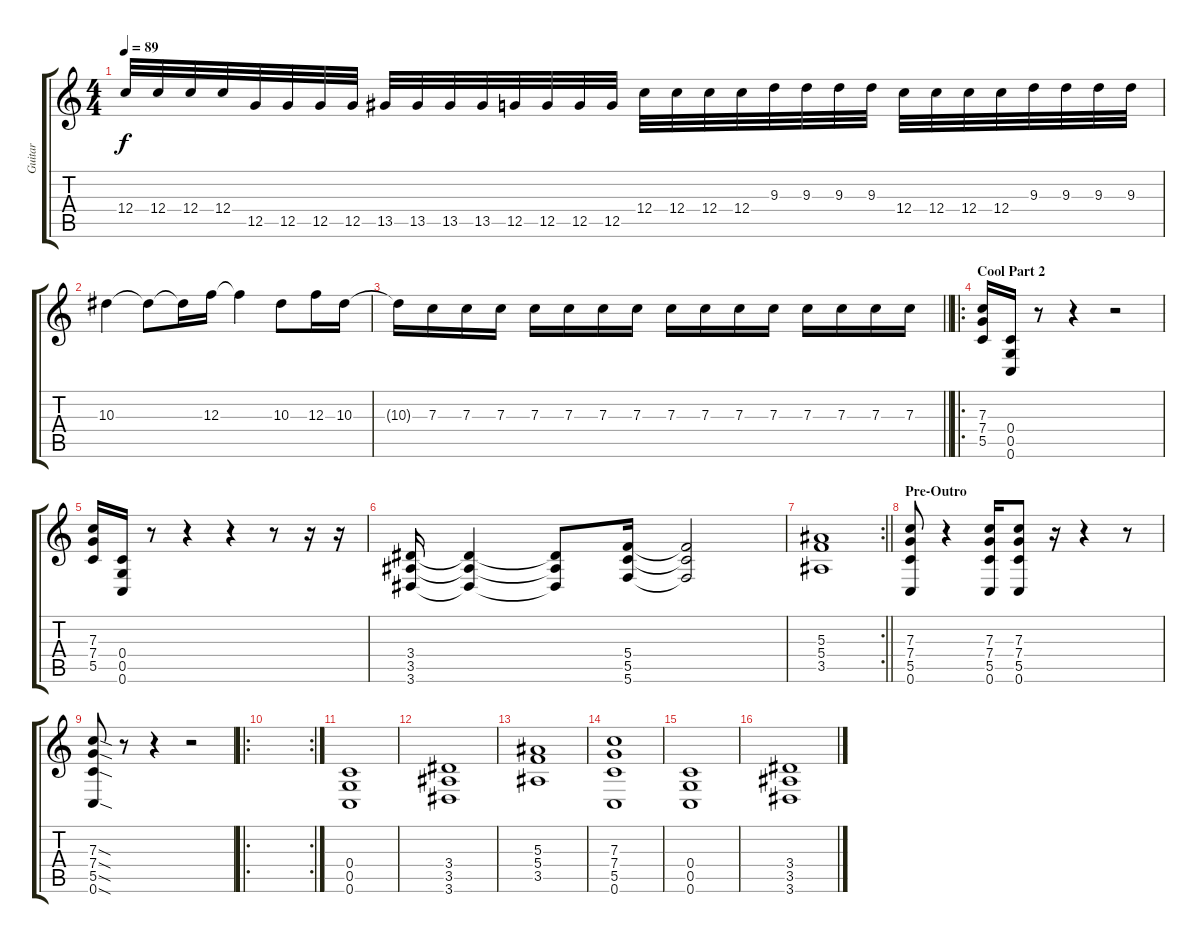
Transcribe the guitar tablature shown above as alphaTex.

\track ("Guitar" "Guitar") {instrument overdrivenguitar}
\staff {score tabs}
\tuning (D4 A3 F3 C3 G2 C2) {hide}
\ts (4 4)
\tempo 89
\clef g2
\ks c
12.4.32{dy f} 12.4.32 12.4.32 12.4.32 12.5.32 12.5.32 12.5.32 12.5.32 13.5.32 13.5.32 13.5.32 13.5.32 12.5.32 12.5.32 12.5.32 12.5.32 12.4.32 12.4.32 12.4.32 12.4.32 9.3.32 9.3.32 9.3.32 9.3.32 12.4.32 12.4.32 12.4.32 12.4.32 9.3.32 9.3.32 9.3.32 9.3.32 |
10.3.4 10.3{t}.8 10.3{t}.16 12.3.16 12.3{t}.4 10.3.8 12.3.16 10.3.16 |
\barLineRight lightlight
10.3{t}.16 7.3.16 7.3.16 7.3.16 7.3.16 7.3.16 7.3.16 7.3.16 7.3.16 7.3.16 7.3.16 7.3.16 7.3.16 7.3.16 7.3.16 7.3.16 |
\ro
\section ("" "Cool Part 2")
(7.3 7.4 5.5).16 (0.4 0.5 0.6).16 r.8 r.4 r.2 |
(7.3 7.4 5.5).16 (0.4 0.5 0.6).16 r.8 r.4 r.4 r.8 r.16 r.16 |
(3.4 3.5 3.6).16 (3.4{t} 3.5{t} 3.6{t}).4 (3.4{t} 3.5{t} 3.6{t}).8 (5.4 5.5 5.6).16 (5.4{t} 5.5{t} 5.6{t}).2 |
\rc 2
\barLineRight lightlight
(5.3 5.4 3.5).1 |
\section ("" "Pre-Outro")
(7.3 7.4 5.5 0.6).8 r.4 (7.3 7.4 5.5 0.6).16 (7.3 7.4 5.5 0.6).8 r.16 r.4 r.8 |
(7.3{sod} 7.4{sod} 5.5{sod} 0.6{sod}).8 r.8 r.4 r.2 |
\ro
\rc 2
|
(0.4 0.5 0.6).1 |
(3.4 3.5 3.6).1 |
(5.3 5.4 3.5).1 |
(7.3 7.4 5.5 0.6).1 |
(0.4 0.5 0.6).1 |
(3.4 3.5 3.6).1
